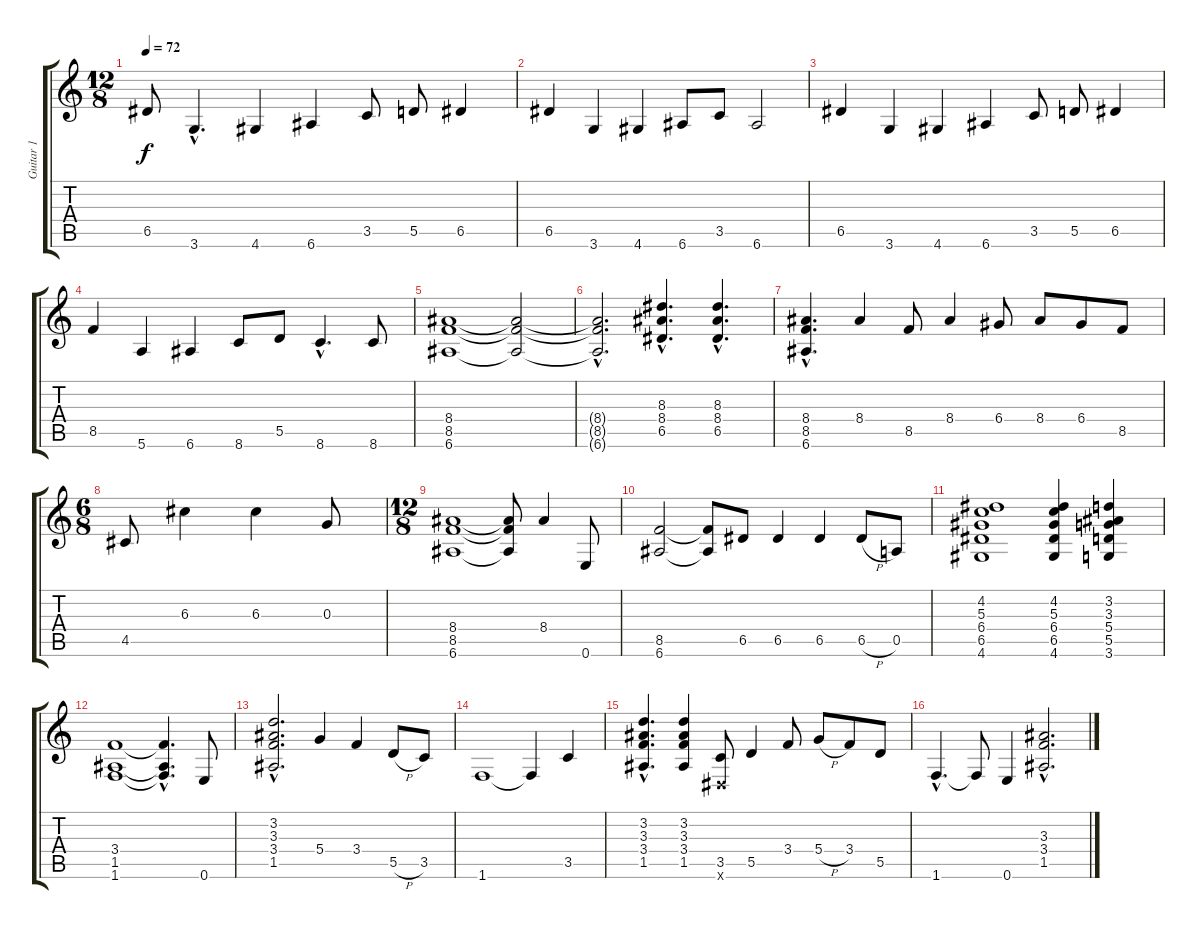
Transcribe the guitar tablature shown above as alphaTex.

\track ("Guitar 1" "Guitar 1") {instrument overdrivenguitar}
\staff {score tabs}
\tuning (E4 B3 G3 D3 A2 E2) {hide}
\ts (12 8)
\tempo 72
\clef g2
\ks c
6.5.8{dy f} 3.6{hac}.4{d} 4.6.4 6.6.4 3.5.8 5.5.8 6.5.4 |
6.5.4 3.6.4 4.6.4 6.6.8 3.5.8 6.6.2 |
6.5.4 3.6.4 4.6.4 6.6.4 3.5.8 5.5.8 6.5.4 |
8.5.4 5.6.4 6.6.4 8.6.8 5.5.8 8.6{hac}.4{d} 8.6.8 |
(8.4 8.5 6.6).1 (8.4{t} 8.5{t} 6.6{t}).2 |
(8.4{hac t} 8.5{hac t} 6.6{hac t}).2{d} (8.3{hac} 8.4{hac} 6.5{hac}).4{d} (8.3{hac} 8.4{hac} 6.5{hac}).4{d} |
(8.4{hac} 8.5{hac} 6.6{hac}).4{d} 8.4.4 8.5.8 8.4.4 6.4.8 8.4.8 6.4.8 8.5.8 |
\ts (6 8)
4.5.8 6.3.4 6.3.4 0.3.8 |
\ts (12 8)
(8.4 8.5 6.6).1 (8.4{t} 8.5{t} 6.6{t}).8 8.4.4 0.6.8 |
(8.5 6.6).2 (8.5{t} 6.6{t}).8 6.5.8 6.5.4 6.5.4 6.5{h}.8 0.5.8 |
(4.2 5.3 6.4 6.5 4.6).1 (4.2 5.3 6.4 6.5 4.6).4 (3.2 3.3 5.4 5.5 3.6).4 |
(3.4 1.5 1.6).1 (3.4{hac t} 1.5{hac t} 1.6{hac t}).4{d} 0.6.8 |
(3.2{hac} 3.3{hac} 3.4{hac} 1.5{hac}).2{d} 5.4.4 3.4.4 5.5{h}.8 3.5.8 |
1.6.1 1.6{t}.4 3.5.4 |
(3.2{hac} 3.3{hac} 3.4{hac} 1.5{hac}).4{d} (3.2 3.3 3.4 1.5).4 (3.5 -1.6{x}).8 5.5.4 3.4.8 5.4{h}.8 3.4.8 5.5.8 |
1.6{hac}.4{d} 1.6{t}.8 0.6.4 (3.3{hac} 3.4{hac} 1.5{hac}).2{d}
